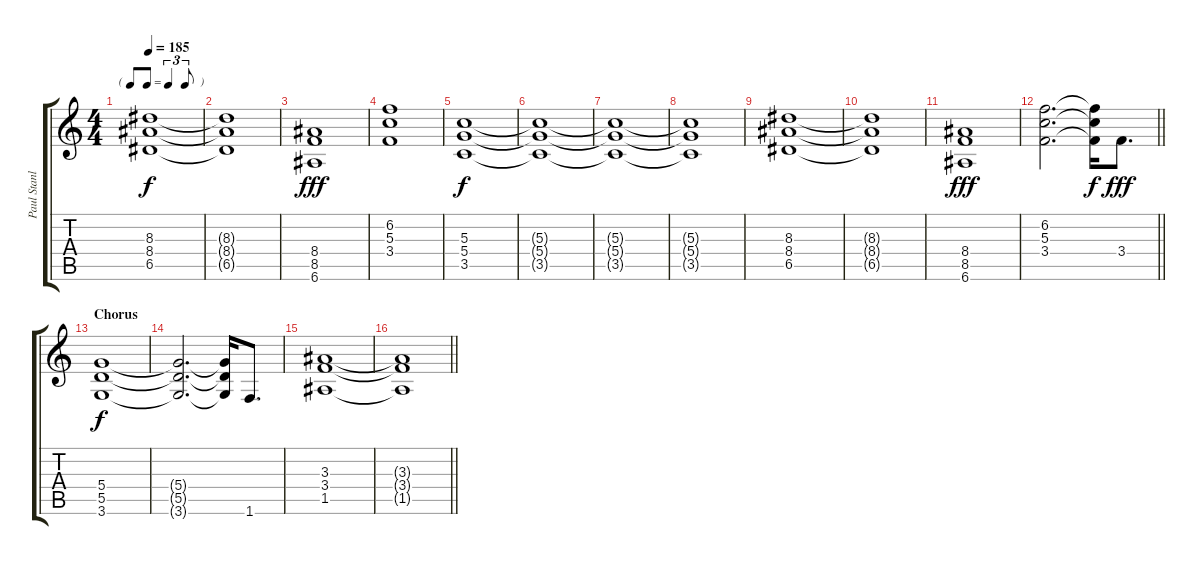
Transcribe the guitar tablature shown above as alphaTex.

\track ("Paul Stanley" "Paul Stanl") {instrument overdrivenguitar}
\staff {score tabs}
\tuning (E4 B3 G3 D3 A2 E2) {hide}
\ts (4 4)
\tf triplet8th
\tempo 185
\clef g2
\ks c
(8.3 8.4 6.5).1{dy f} |
(8.3{t} 8.4{t} 6.5{t}).1 |
(8.4 8.5 6.6).1{dy fff} |
(6.2 5.3 3.4).1 |
(5.3 5.4 3.5).1{dy f} |
(5.3{t} 5.4{t} 3.5{t}).1 |
(5.3{t} 5.4{t} 3.5{t}).1 |
(5.3{t} 5.4{t} 3.5{t}).1 |
(8.3 8.4 6.5).1 |
(8.3{t} 8.4{t} 6.5{t}).1 |
(8.4 8.5 6.6).1{dy fff} |
\barLineRight lightlight
(6.2 5.3 3.4).2{d} (6.2{t} 5.3{t} 3.4{t}).16{dy f} 3.4.8{d dy fff} |
\section ("" "Chorus")
(5.4 5.5 3.6).1{dy f} |
(5.4{t} 5.5{t} 3.6{t}).2{d} (5.4{t} 5.5{t} 3.6{t}).16 1.6.8{d} |
(3.3 3.4 1.5).1 |
\barLineRight lightlight
(3.3{t} 3.4{t} 1.5{t}).1
